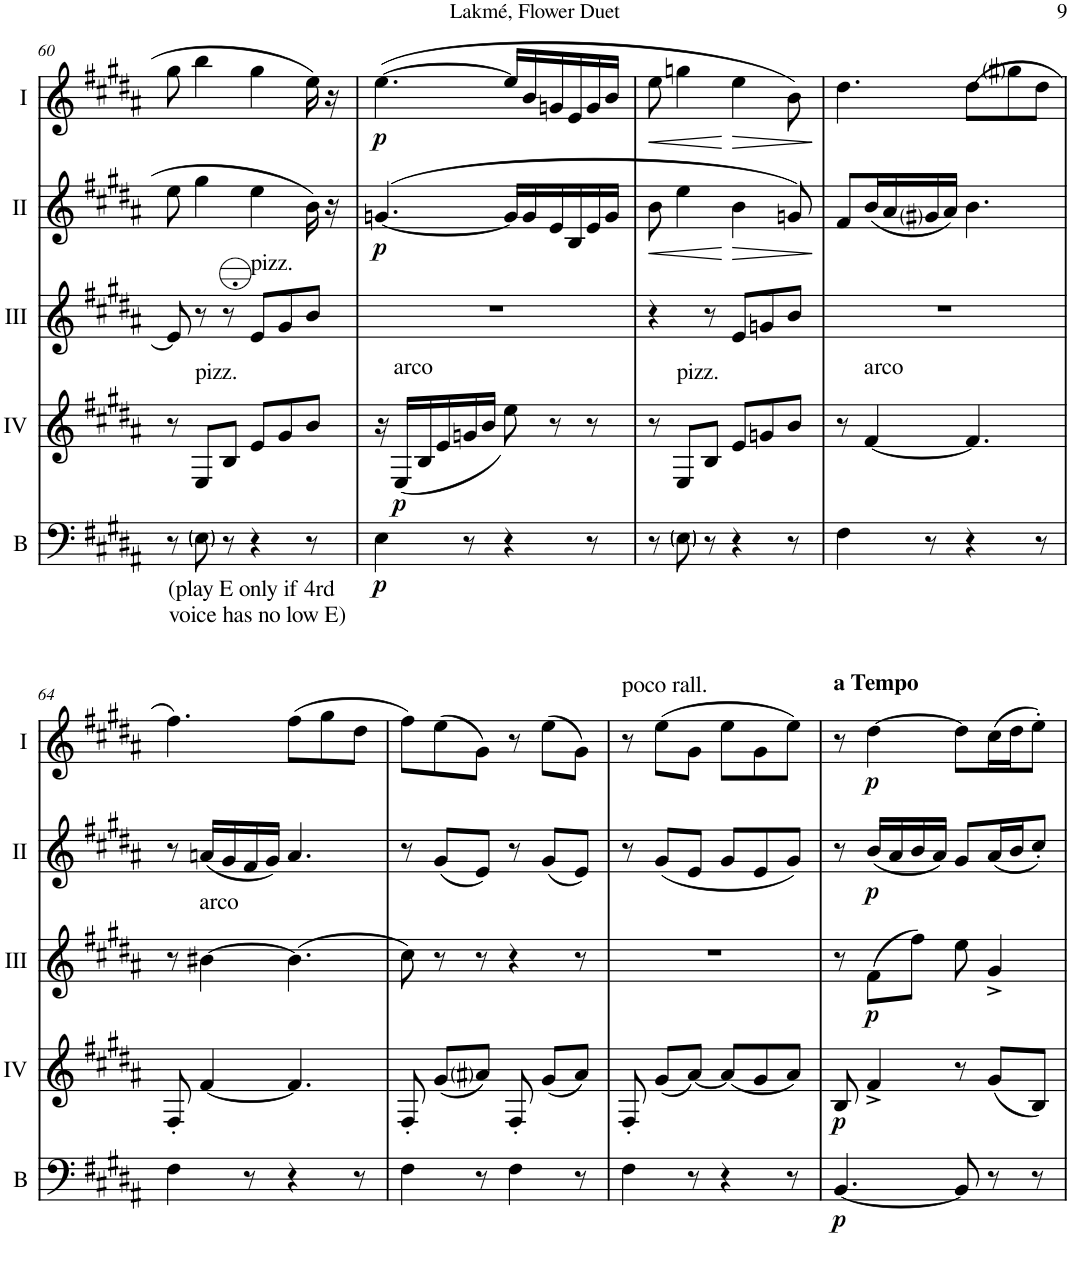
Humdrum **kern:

**kern	**dynam	**kern	**dynam	**kern	**dynam	**kern	**dynam	**kern	**dynam
*part5	*part5	*part4	*part4	*part3	*part3	*part2	*part2	*part1	*part1
*staff5	*staff5	*staff4	*staff4	*staff3	*staff3	*staff2	*staff2	*staff1	*staff1
*I"Bass	*	*I"Acc. 4	*	*I"Acc. 3	*	*I"Acc. 2	*	*I"Acc. 1	*
*I'B	*	*	*	*	*	*	*	*	*
!!LO:PB:g=z
*clefF4	*	*clefG2	*	*clefG2	*	*clefG2	*	*clefG2	*
*Trd7c12	*	*Trd7c12	*	*Trd7c12	*	*	*	*	*
*k[f#c#g#d#a#]	*	*k[f#c#g#d#a#]	*	*k[f#c#g#d#a#]	*	*k[f#c#g#d#a#]	*	*k[f#c#g#d#a#]	*
*M6/8	*	*M6/8	*	*M6/8	*	*M6/8	*	*M6/8	*
=60	=60	=60	=60	=60	=60	=60	=60	=60	=60
8r	.	8r	.	8e/]	.	8ee\	.	8gg#\	.
!	!	!LO:TX:a:t=pizz.	!	!	!	!	!	!	!
!LO:TX:b:t=(play E only if 4rd	!	!	!	!	!	!	!	!	!
!LO:TX:b:t=voice has no low E)	!	!	!	!	!	!	!	!	!
8E\	.	8E/L	.	8r	.	4gg#\	.	4bb\	.
8r	.	8B/J	.	8r	.	.	.	.	.
!	!	!	!	!LO:TX:a:t=pizz.	!	!	!	!	!
4r	.	8e/L	.	8e/L	.	4ee\	.	4gg#\	.
.	.	8g#/	.	8g#/	.	.	.	.	.
8r	.	8b/J	.	8b/J	.	16b\	.	16ee\	.
.	.	.	.	.	.	16r	.	16r	.
=61	=61	=61	=61	=61	=61	=61	=61	=61	=61
!	!LO:DY:b	!	!	!	!	!	!LO:DY:b	!	!LO:DY:b
4E\	p	16r	.	2.r	.	([4.gn/	p	([4.ee\	p
!	!	!LO:TX:a:t=arco	!	!	!	!	!	!	!
!	!	!	!LO:DY:b	!	!	!	!	!	!
.	.	(<16E/LL	p	.	.	.	.	.	.
.	.	16B/	.	.	.	.	.	.	.
.	.	16e/	.	.	.	.	.	.	.
8r	.	16gn/	.	.	.	.	.	.	.
.	.	16b/JJ	.	.	.	.	.	.	.
4r	.	8ee\)	.	.	.	16g/LL]	.	16ee/LL]	.
.	.	.	.	.	.	16g/	.	16b/	.
.	.	8r	.	.	.	16e/	.	16gn/	.
.	.	.	.	.	.	16B/	.	16e/	.
8r	.	8r	.	.	.	16e/	.	16g/	.
.	.	.	.	.	.	16g/JJ	.	16b/JJ	.
=62	=62	=62	=62	=62	=62	=62	=62	=62	=62
!	!	!	!	!	!	!	!LO:HP:b	!	!LO:HP:b
8r	.	8r	.	4r	.	8b\	<	8ee\	<
!	!	!LO:TX:a:t=pizz.	!	!	!	!	!	!	!
8E\	.	8E/L	.	.	.	4ee\	.	4ggn\	.
8r	.	8B/J	.	8r	.	.	.	.	.
!	!	!	!	!	!	!	!LO:HP:n=1:b	!	!LO:HP:n=1:b
4r	.	8e/L	.	8e/L	.	4b\	[ >	4ee\	[ >
.	.	8gn/	.	8gn/	.	.	.	.	.
8r	.	8b/J	.	8b/J	.	8gn/)	.	8b\)	.
.	.	.	.	.	.	.	]	.	]
=63	=63	=63	=63	=63	=63	=63	=63	=63	=63
4F#\	.	8r	.	2.r	.	8f#/L	.	4.dd#\	.
!	!	!LO:TX:a:t=arco	!	!	!	!	!	!	!
.	.	[4f#/	.	.	.	(16b/L	.	.	.
.	.	.	.	.	.	16a#/	.	.	.
8r	.	.	.	.	.	16g#i/	.	.	.
.	.	.	.	.	.	16a#/JJ)	.	.	.
4r	.	4.f#/]	.	.	.	4.b\	.	(8dd#\L	.
.	.	.	.	.	.	.	.	8gg#i\	.
8r	.	.	.	.	.	.	.	8dd#\J	.
!!LO:LB:g=z
=64	=64	=64	=64	=64	=64	=64	=64	=64	=64
4F#\	.	8F#'/	.	8r	.	8r	.	4.ff#\)	.
!	!	!	!	!LO:TX:a:t=arco	!	!	!	!	!
.	.	[4f#/	.	[4b#X\	.	(16an/LL	.	.	.
.	.	.	.	.	.	16g#/	.	.	.
8r	.	.	.	.	.	16f#/	.	.	.
.	.	.	.	.	.	16g#/JJ)	.	.	.
4r	.	4.f#/]	.	(4.b#\]	.	4.a/	.	(8ff#\L	.
.	.	.	.	.	.	.	.	8gg#\	.
8r	.	.	.	.	.	.	.	8dd#\J	.
=65	=65	=65	=65	=65	=65	=65	=65	=65	=65
4F#\	.	8F#'/	.	8cc#\)	.	8r	.	8ff#\L)	.
.	.	(8g#/L	.	8r	.	(8g#/L	.	(8ee\	.
8r	.	8a#i/J)	.	8r	.	8e/J)	.	8g#\J)	.
4F#\	.	8F#'/	.	4r	.	8r	.	8r	.
.	.	(8g#/L	.	.	.	(8g#/L	.	(8ee\L	.
8r	.	8a#/J)	.	8r	.	8e/J)	.	8g#\J)	.
=66	=66	=66	=66	=66	=66	=66	=66	=66	=66
!	!	!	!	!	!	!	!	!LO:TX:a:t=poco rall.	!
4F#\	.	8F#'/	.	2.r	.	8r	.	8r	.
.	.	(8g#/L	.	.	.	(8g#/L	.	(8ee\L	.
8r	.	[8a#/J)	.	.	.	8e/J	.	8g#\J	.
4r	.	(8a#/L]	.	.	.	8g#/L	.	8ee\L	.
.	.	8g#/	.	.	.	8e/	.	8g#\	.
8r	.	8a#/J)	.	.	.	8g#/J)	.	8ee\J)	.
=67	=67	=67	=67	=67	=67	=67	=67	=67	=67
!	!	!	!	!	!	!	!	!LO:TX:a:B:t=a Tempo	!
!	!LO:DY:b	!	!LO:DY:b	!	!	!	!	!	!
[4.BB/	p	8B/	p	8r	.	8r	.	8r	.
!	!	!	!	!	!LO:DY:b	!	!LO:DY:b	!	!LO:DY:b
.	.	4f#^/	.	(8f#\L	p	(16b/LL	p	[4dd#\	p
.	.	.	.	.	.	16a#/	.	.	.
.	.	.	.	8ff#\J)	.	16b/	.	.	.
.	.	.	.	.	.	16a#/JJ)	.	.	.
8BB/]	.	8r	.	8ee\	.	8g#/L	.	8dd#\L]	.
8r	.	(8g#/L	.	4g#^/	.	(16a#/L	.	(16cc#\L	.
.	.	.	.	.	.	16b/J	.	16dd#\J	.
8r	.	8B/J)	.	.	.	8cc#'/J)	.	8ee'\J)	.
=	=	=	=	=	=	=	=	=	=
*-	*-	*-	*-	*-	*-	*-	*-	*-	*-
